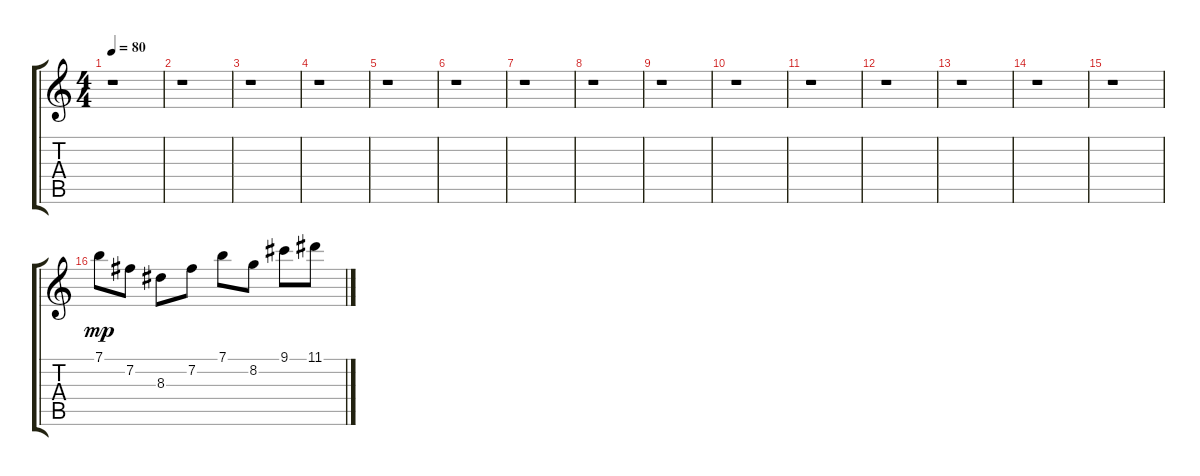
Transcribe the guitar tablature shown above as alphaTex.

\track "" {instrument overdrivenguitar}
\staff {score tabs}
\tuning (E4 B3 G3 D3 A2 E2) {hide}
\ts (4 4)
\tempo 80
\clef g2
\ks c
r.1{dy fff} |
r.1 |
r.1 |
r.1 |
r.1 |
r.1 |
r.1 |
r.1 |
r.1 |
r.1 |
r.1 |
r.1 |
r.1 |
r.1 |
r.1 |
7.1.8{dy mp} 7.2.8 8.3.8 7.2.8 7.1.8 8.2.8 9.1.8 11.1.8
